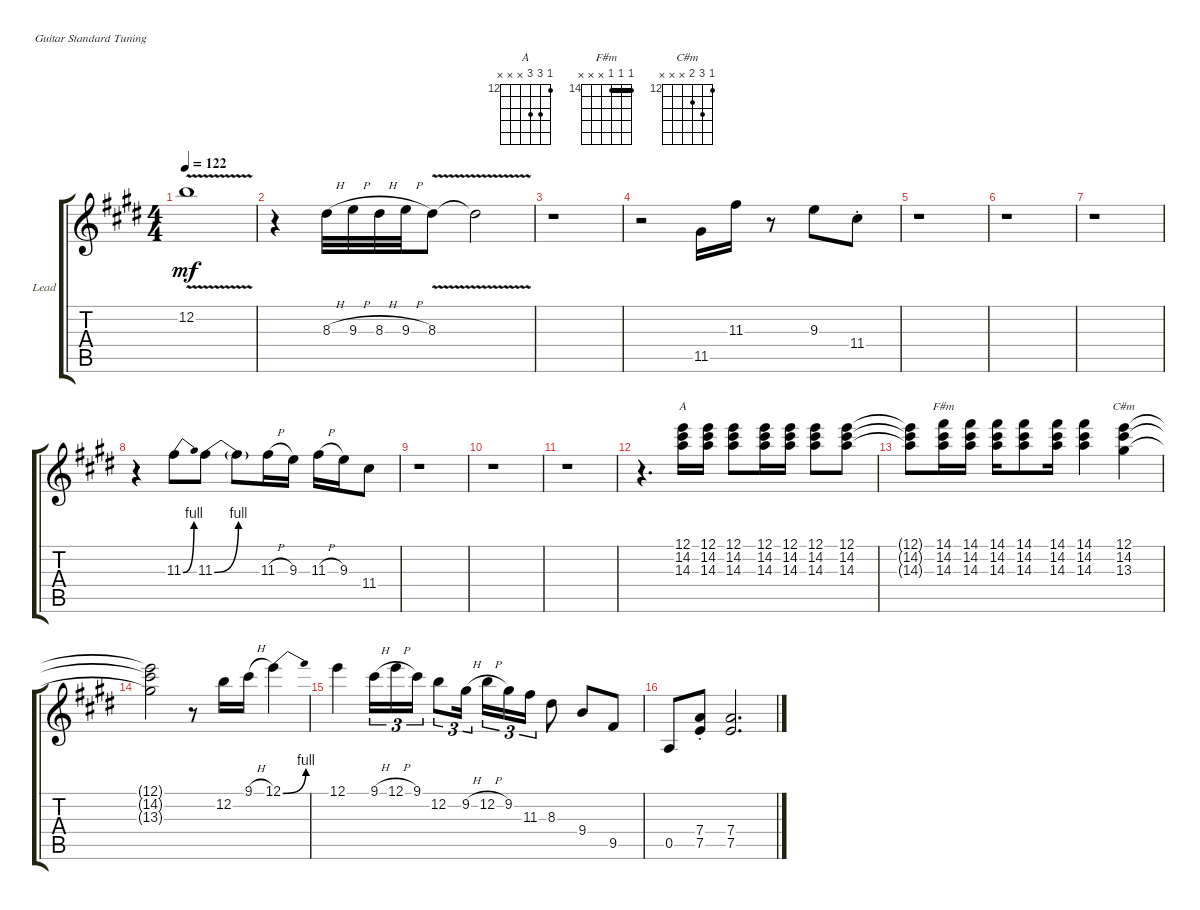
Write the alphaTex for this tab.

\defaultSystemsLayout 4
\bracketExtendMode groupsimilarinstruments
\firstSystemTrackNameOrientation horizontal
\otherSystemsTrackNameOrientation horizontal
\track ("Lead Guitar (Frank Zappa)" "Lead") {instrument overdrivenguitar}
\staff {score tabs}
\tuning (E4 B3 G3 D3 A2 E2)
\chord ("A" 12 14 14 x x x) {firstfret 12}
\chord ("F#m" 14 14 14 x x x) {firstfret 14 barre (14 14)}
\chord ("C#m" 12 14 13 x x x) {firstfret 12}
\ts (4 4)
\tempo 122
\clef g2
\ks e
12.2{v t}.1{dy mf} |
r.4 8.3{h}.32 9.3{h}.32 8.3{h}.32 9.3{h}.32 8.3{v}.8 8.3{v t}.2 |
r.1 |
r.2 11.5.16 11.3.16 r.8 9.3.8 11.4{st}.8 |
r.1 |
r.1 |
r.1 |
r.4 11.3{be (bend 0 0 6.6 4)}.8 11.3{be (bend 0 0 8.4 4)}.8 11.3{be (hold 0 0 60 0) t}.8 11.3{h}.16 9.3.16 11.3{h}.16 9.3.16 11.4.8 |
r.1 |
r.1 |
r.1 |
r.4{d} (14.3 14.2 12.1).16{ch "A"} (14.3 14.2 12.1).16 (14.3 14.2 12.1).8 (14.3 14.2 12.1).16 (14.3 14.2 12.1).16 (14.3 14.2 12.1).8 (14.3 14.2 12.1).8 |
(14.3{t} 14.2{t} 12.1{t}).8 (14.3 14.2 14.1).16{ch "F#m"} (14.3 14.2 14.1).16 (14.3 14.2 14.1).16 (14.3 14.2 14.1).8 (14.3 14.2 14.1).16 (14.3 14.2 14.1).4 (12.1 14.2 13.3).4{ch "C#m"} |
(12.1{t} 14.2{t} 13.3{t}).2 r.8 12.2.16 9.1{h}.16 12.1{be (bend 0 0 5.3999999999999995 4)}.4 |
12.1.4 9.1{h}.16{tu (3 2)} 12.1{h}.16{tu (3 2)} 9.1.16{tu (3 2)} 12.2.8{tu (3 2)} 9.2{h}.16{tu (3 2)} 12.2{h}.16{tu (3 2)} 9.2.16{tu (3 2)} 11.3.16{tu (3 2)} 8.3.8 9.4.8 9.5.8 |
0.5.8 (7.5{st} 7.4).8 (7.5 7.4).2{d}
